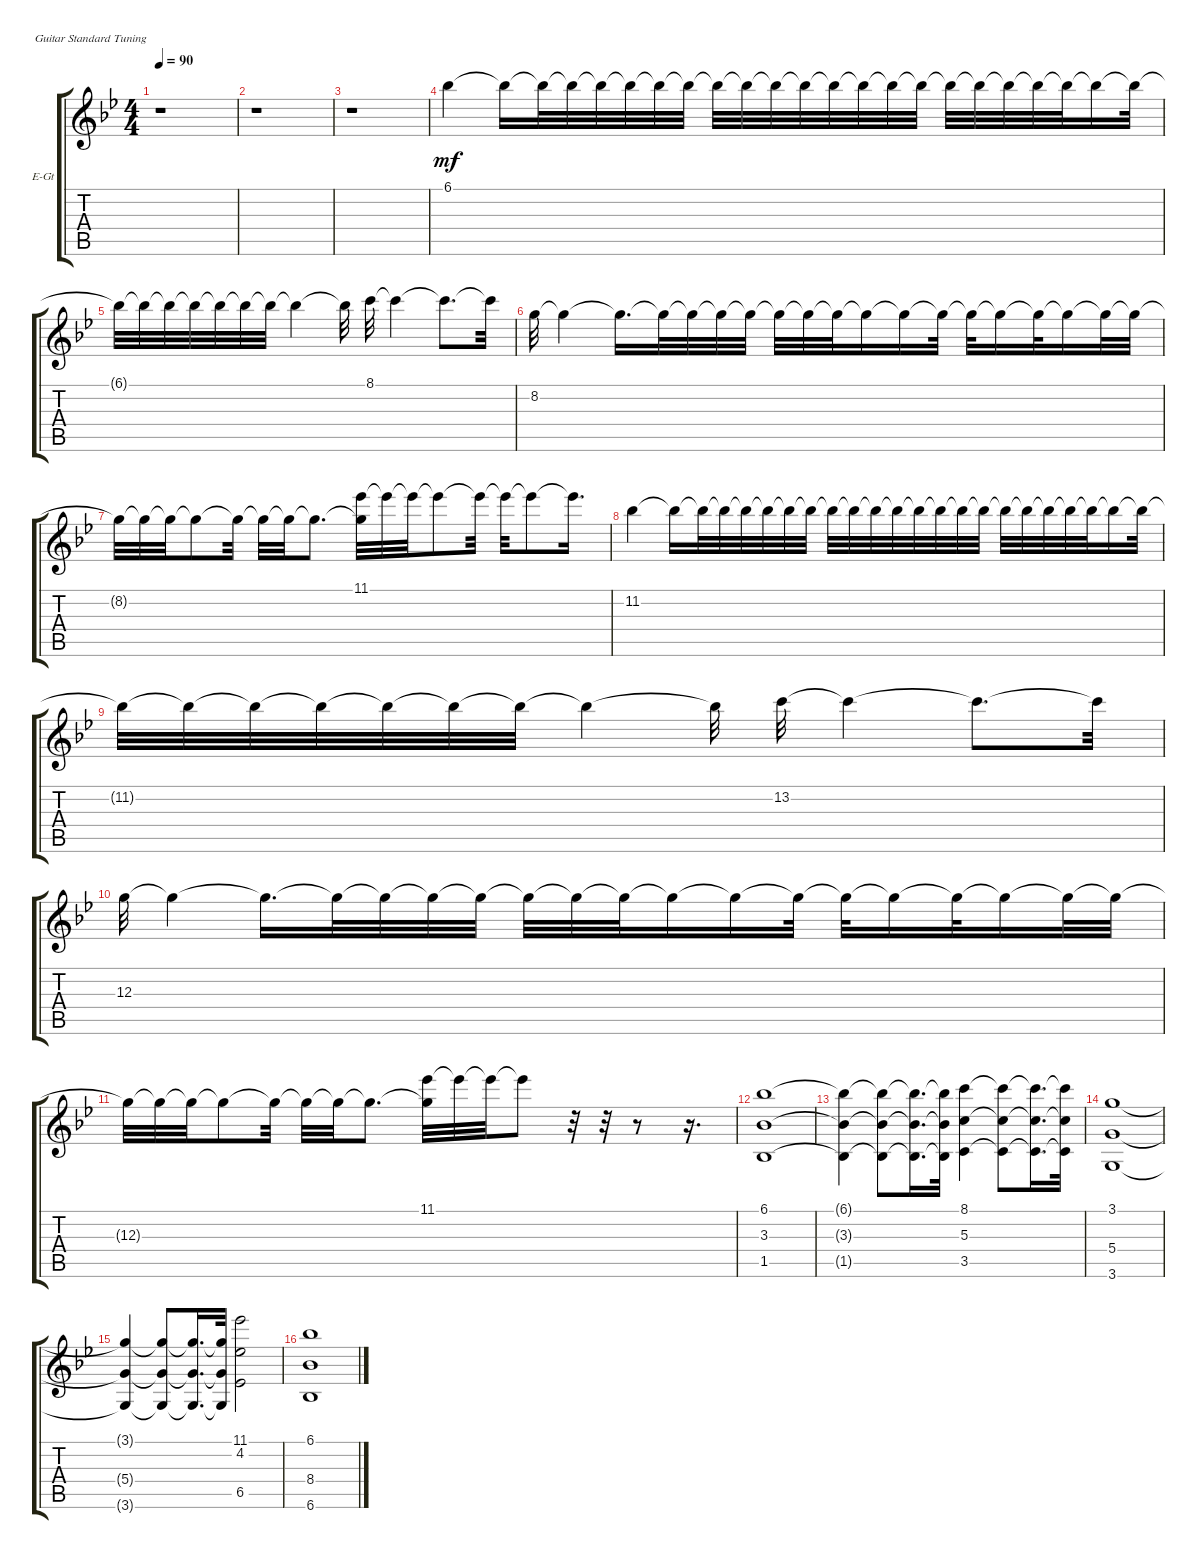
\bracketExtendMode groupsimilarinstruments
\firstSystemTrackNameOrientation horizontal
\otherSystemsTrackNameOrientation horizontal
\track ("Electric Guitar" "E-Gt") {instrument electricguitarclean}
\staff {score tabs}
\tuning (E4 B3 G3 D3 A2 E2)
\ts (4 4)
\tempo 90
\clef g2
\ks bb
r.1{dy mf} |
r.1 |
r.1 |
6.1.4 6.1{t}.16 6.1{t}.32 6.1{t}.32 6.1{t}.32 6.1{t}.32 6.1{t}.32 6.1{t}.32 6.1{t}.32 6.1{t}.32 6.1{t}.32 6.1{t}.32 6.1{t}.32 6.1{t}.32 6.1{t}.32 6.1{t}.32 6.1{t}.32 6.1{t}.32 6.1{t}.32 6.1{t}.32 6.1{t}.32 6.1{t}.16 6.1{t}.32 |
6.1{t}.32 6.1{t}.32 6.1{t}.32 6.1{t}.32 6.1{t}.32 6.1{t}.32 6.1{t}.32 6.1{t}.4 6.1{t}.32 8.1.32 8.1{t}.4 8.1{t}.8{d} 8.1{t}.32 |
8.2.32 8.2{t}.4 8.2{t}.16{d} 8.2{t}.32 8.2{t}.32 8.2{t}.32 8.2{t}.32 8.2{t}.32 8.2{t}.32 8.2{t}.32 8.2{t}.16 8.2{t}.16 8.2{t}.32 8.2{t}.32 8.2{t}.16 8.2{t}.32 8.2{t}.16 8.2{t}.32 8.2{t}.32 |
8.2{t}.32 8.2{t}.32 8.2{t}.32 8.2{t}.8 8.2{t}.32 8.2{t}.32 8.2{t}.32 8.2{t}.8{d} (8.2{t} 11.1).32 11.1{t}.32 11.1{t}.32 11.1{t}.8 11.1{t}.32 11.1{t}.32 11.1{t}.8 11.1{t}.16{d} |
11.2.4 11.2{t}.16 11.2{t}.32 11.2{t}.32 11.2{t}.32 11.2{t}.32 11.2{t}.32 11.2{t}.32 11.2{t}.32 11.2{t}.32 11.2{t}.32 11.2{t}.32 11.2{t}.32 11.2{t}.32 11.2{t}.32 11.2{t}.32 11.2{t}.32 11.2{t}.32 11.2{t}.32 11.2{t}.32 11.2{t}.32 11.2{t}.16 11.2{t}.32 |
11.2{t}.32 11.2{t}.32 11.2{t}.32 11.2{t}.32 11.2{t}.32 11.2{t}.32 11.2{t}.32 11.2{t}.4 11.2{t}.32 13.2.32 13.2{t}.4 13.2{t}.8{d} 13.2{t}.32 |
12.3.32 12.3{t}.4 12.3{t}.16{d} 12.3{t}.32 12.3{t}.32 12.3{t}.32 12.3{t}.32 12.3{t}.32 12.3{t}.32 12.3{t}.32 12.3{t}.16 12.3{t}.16 12.3{t}.32 12.3{t}.32 12.3{t}.16 12.3{t}.32 12.3{t}.16 12.3{t}.32 12.3{t}.32 |
12.3{t}.32 12.3{t}.32 12.3{t}.32 12.3{t}.8 12.3{t}.32 12.3{t}.32 12.3{t}.32 12.3{t}.8{d} (12.3{t} 11.1).32 11.1{t}.32 11.1{t}.32 11.1{t}.8 r.32 r.32 r.8 r.16{d} |
(1.5 6.1 3.3).1 |
(1.5{t} 6.1{t} 3.3{t}).4 (1.5{t} 6.1{t} 3.3{t}).8 (1.5{t} 6.1{t} 3.3{t}).16{d} (1.5{t} 6.1{t} 3.3{t}).32 (5.3 3.5 8.1).4 (5.3{t} 3.5{t} 8.1{t}).8 (5.3{t} 3.5{t} 8.1{t}).16{d} (5.3{t} 3.5{t} 8.1{t}).32 |
(3.1 3.6 5.4).1 |
(3.1{t} 3.6{t} 5.4{t}).4 (3.1{t} 3.6{t} 5.4{t}).8 (3.1{t} 3.6{t} 5.4{t}).16{d} (3.1{t} 3.6{t} 5.4{t}).32 (11.1 4.2 6.5).2 |
(6.1 6.6 8.4).1
